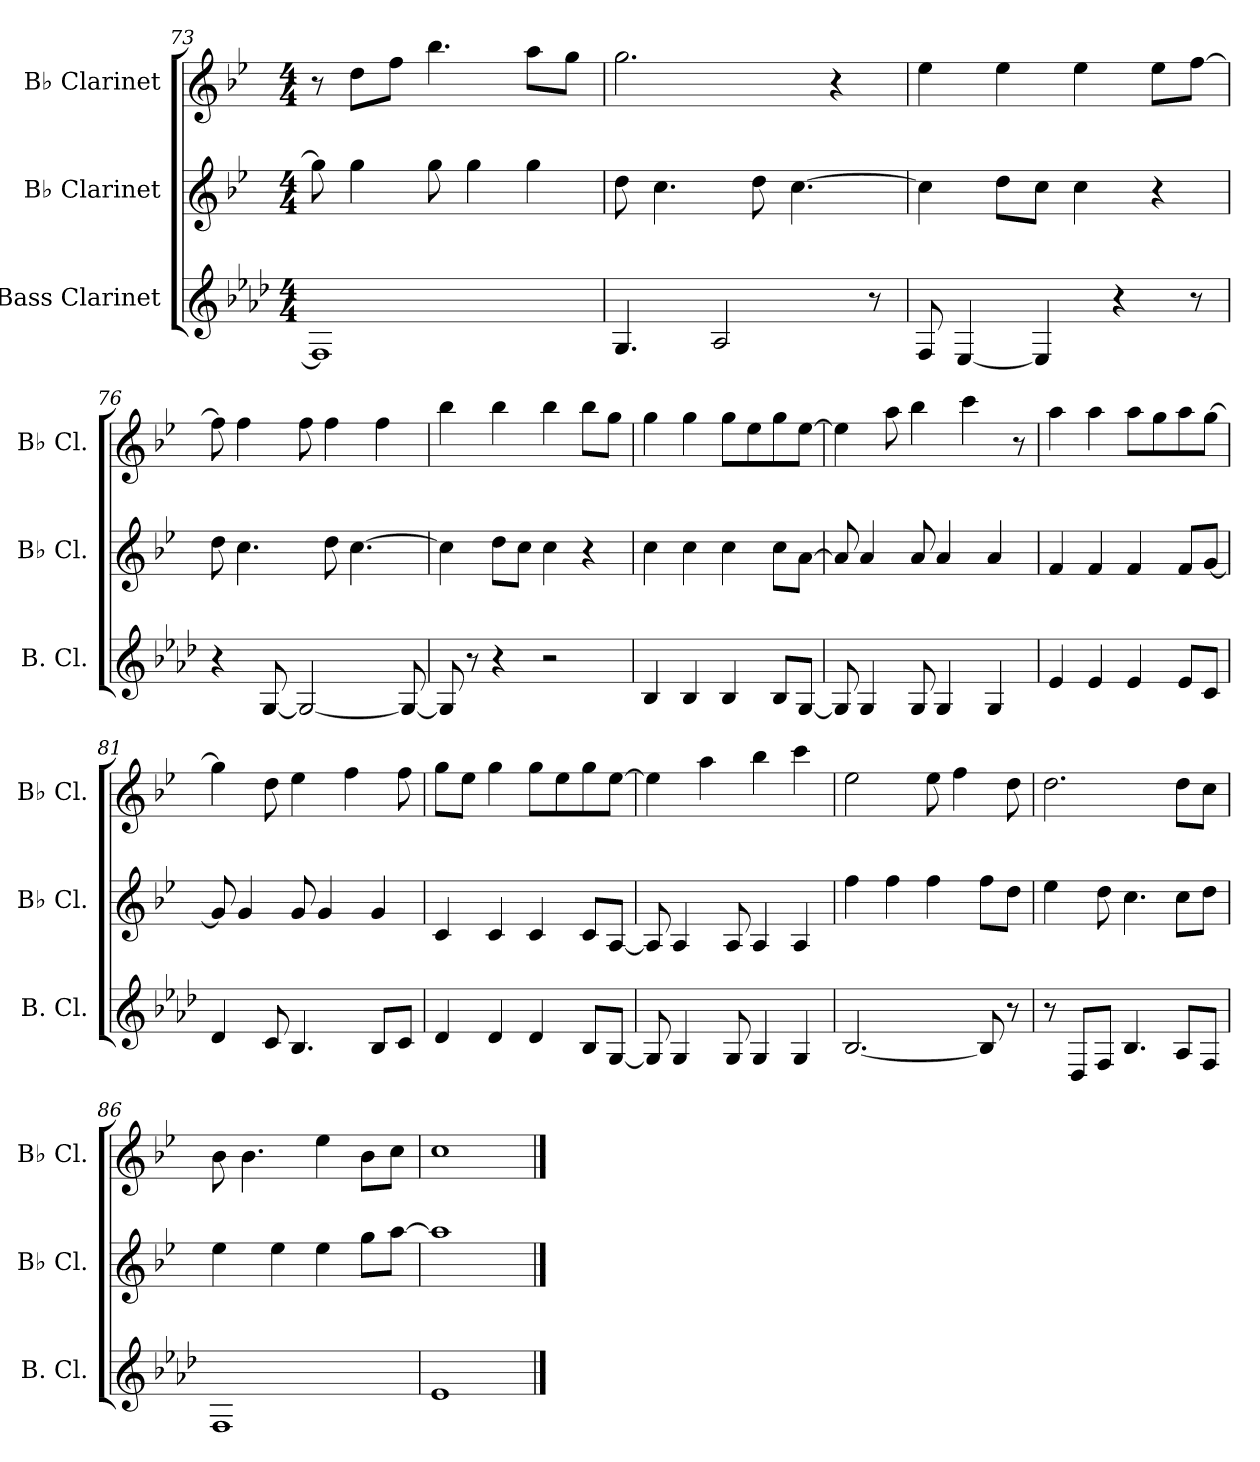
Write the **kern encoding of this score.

**kern	**kern	**kern
*part3	*part2	*part1
*staff3	*staff2	*staff1
*I"Bass Clarinet	*I"B♭ Clarinet	*I"B♭ Clarinet
*I'B. Cl.	*I'B♭ Cl.	*I'B♭ Cl.
*clefG2	*clefG2	*clefG2
*ITrd8c14	*ITrd1c2	*ITrd1c2
*k[b-e-a-d-]	*k[b-e-a-d-]	*k[b-e-a-d-]
*M4/4	*M4/4	*M4/4
=73	=73	=73
1FF]	8ff\]	8r
.	4ff\	8cc\L
.	.	8ee-\J
.	8ff\	4.aa-\
.	4ff\	.
.	4ff\	8gg\L
.	.	8ff\J
=74	=74	=74
4.GG/	8cc\	2.ff\
.	4.b-\	.
2AA-/	.	.
.	8cc\	.
.	[4.b-\	.
.	.	4r
8r	.	.
=75	=75	=75
8FF/	4b-\]	4dd-\
[4EE-/	.	.
.	8cc\L	4dd-\
4EE-/]	8b-\J	.
.	4b-\	4dd-\
4r	.	.
.	4r	8dd-\L
8r	.	[8ee-\J
!!LO:LB:g=z
=76	=76	=76
4r	8cc\	8ee-\]
.	4.b-\	4ee-\
[8GG/	.	.
2GG/_	.	8ee-\
.	8cc\	4ee-\
.	[4.b-\	.
.	.	4ee-\
8GG/_	.	.
=77	=77	=77
8GG/]	4b-\]	4aa-\
8r	.	.
4r	8cc\L	4aa-\
.	8b-\J	.
2r	4b-\	4aa-\
.	4r	8aa-\L
.	.	8ff\J
=78	=78	=78
4BB-/	4b-\	4ff\
4BB-/	4b-\	4ff\
4BB-/	4b-\	8ff\L
.	.	8dd-\
8BB-/L	8b-\L	8ff\
[8GG/J	[8g\J	[8dd-\J
=79	=79	=79
8GG/]	8g/]	4dd-\]
4GG/	4g/	.
.	.	8gg\
8GG/	8g/	4aa-\
4GG/	4g/	.
.	.	4bb-\
4GG/	4g/	.
.	.	8r
=80	=80	=80
4E-/	4e-/	4gg\
4E-/	4e-/	4gg\
4E-/	4e-/	8gg\L
.	.	8ff\
8E-/L	8e-/L	8gg\
8C/J	[8f/J	[8ff\J
!!LO:PB:g=z
=81	=81	=81
4D-/	8f/]	4ff\]
.	4f/	.
8C/	.	8cc\
4.BB-/	8f/	4dd-\
.	4f/	.
.	.	4ee-\
8BB-/L	4f/	.
8C/J	.	8ee-\
=82	=82	=82
4D-/	4B-/	8ff\L
.	.	8dd-\J
4D-/	4B-/	4ff\
4D-/	4B-/	8ff\L
.	.	8dd-\
8BB-/L	8B-/L	8ff\
[8GG/J	[8G/J	[8dd-\J
=83	=83	=83
8GG/]	8G/]	4dd-\]
4GG/	4G/	.
.	.	4gg\
8GG/	8G/	.
4GG/	4G/	4aa-\
4GG/	4G/	4bb-\
=84	=84	=84
[2.BB-/	4ee-\	2dd-\
.	4ee-\	.
.	4ee-\	8dd-\
.	.	4ee-\
8BB-/]	8ee-\L	.
8r	8cc\J	8cc\
=85	=85	=85
8r	4dd-\	2.cc\
8DD-/L	.	.
8FF/J	8cc\	.
4.BB-/	4.b-\	.
8AA-/L	8b-\L	8cc\L
8FF/J	8cc\J	8b-\J
!!LO:LB:g=z
=86	=86	=86
1FF	4dd-\	8a-\
.	.	4.a-\
.	4dd-\	.
.	4dd-\	4dd-\
.	8ff\L	8a-\L
.	[8gg\J	8b-\J
=87	=87	=87
1E-	1gg]	1b-
==	==	==
*-	*-	*-
